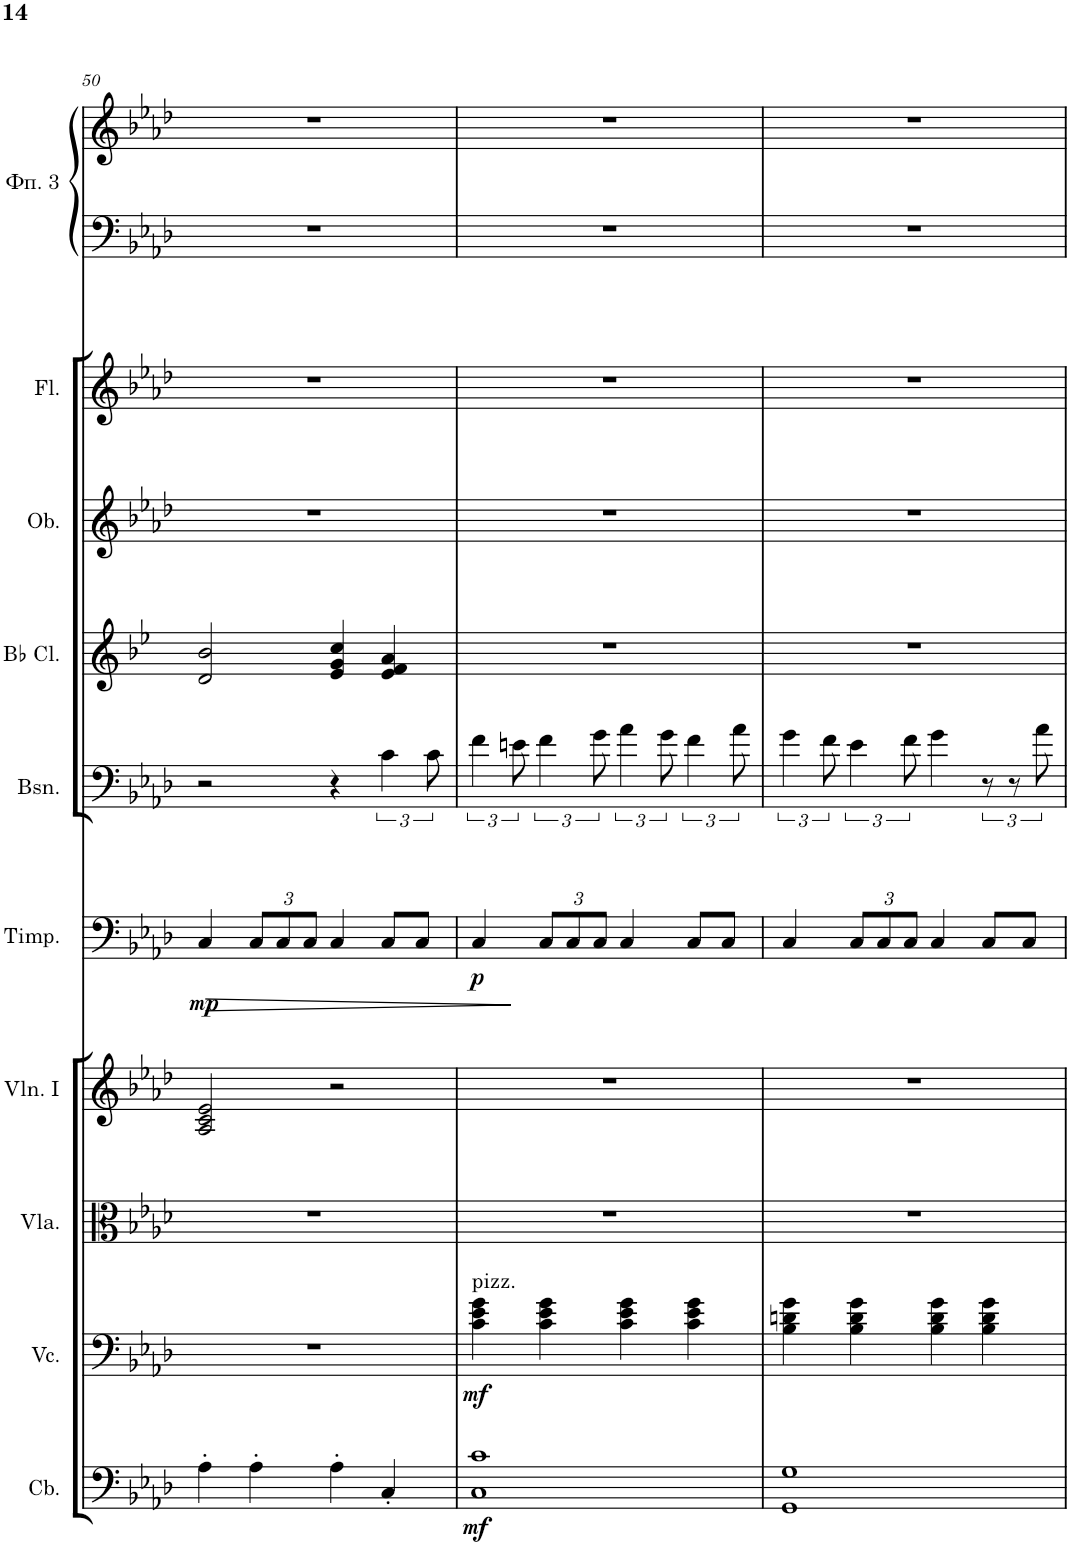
**kern	**dynam	**kern	**dynam	**kern	**kern	**kern	**dynam	**kern	**kern	**kern	**kern	**kern	**kern
*part10	*part10	*part9	*part9	*part8	*part7	*part6	*part6	*part5	*part4	*part3	*part2	*part1	*part1
*staff11	*staff11	*staff10	*staff10	*staff9	*staff8	*staff7	*staff7	*staff6	*staff5	*staff4	*staff3	*staff2	*staff1
*I"Contrabasses	*	*I"Violoncellos	*	*I"Violas	*I"Violins I	*I"Timpani	*	*I"Bassoons	*I"Clarinets in Bb	*I"Oboes	*I"Flutes	*I"Фортепиано 3	*
*I'Cb.	*	*I'Vc.	*	*I'Vla.	*I'Vln. I	*I'Timp.	*	*I'Bsn.	*	*I'Ob.	*I'Fl.	*	*
!!LO:PB:g=z
*clefF4	*	*clefF4	*	*clefC3	*clefG2	*clefF4	*	*clefF4	*clefG2	*clefG2	*clefG2	*clefF4	*clefG2
*Trd7c12	*	*	*	*	*	*	*	*	*Trd1c2	*	*	*	*
*k[b-e-a-d-]	*	*k[b-e-a-d-]	*	*k[b-e-a-d-]	*k[b-e-a-d-]	*k[b-e-a-d-]	*	*k[b-e-a-d-]	*k[b-e-]	*k[b-e-a-d-]	*k[b-e-a-d-]	*k[b-e-a-d-]	*k[b-e-a-d-]
*M4/4	*	*M4/4	*	*M4/4	*M4/4	*M4/4	*	*M4/4	*M4/4	*M4/4	*M4/4	*M4/4	*M4/4
=50	=50	=50	=50	=50	=50	=50	=50	=50	=50	=50	=50	=50	=50
!	!	!	!	!	!	!	!LO:HP:b	!	!	!	!	!	!
!	!	!	!	!	!	!	!LO:DY:n=1:b	!	!	!	!	!	!
4A-'\	.	1r	.	1r	2A-/ 2c/ 2e-/	4C/	> mp	2r	2d/ 2b-/	1r	1r	1r	1r
*	*	*	*	*	*	*Xbrackettup	*	*	*	*	*	*	*
4A-'\	.	.	.	.	.	12C/L	.	.	.	.	.	.	.
.	.	.	.	.	.	12C/	.	.	.	.	.	.	.
.	.	.	.	.	.	12C/J	.	.	.	.	.	.	.
4A-'\	.	.	.	.	2r	4C/	.	4r	4e-/ 4g/ 4cc/	.	.	.	.
4C'/	.	.	.	.	.	8C/L	.	6c\	4e-/ 4f/ 4a/	.	.	.	.
.	.	.	.	.	.	8C/J	.	.	.	.	.	.	.
.	.	.	.	.	.	.	.	12c\	.	.	.	.	.
=51	=51	=51	=51	=51	=51	=51	=51	=51	=51	=51	=51	=51	=51
!	!	!LO:TX:a:t=pizz.	!	!	!	!	!	!	!	!	!	!	!
!	!LO:DY:b	!	!LO:DY:b	!	!	!	!LO:DY:b	!	!	!	!	!	!
1C 1c	mf	4c\ 4e-\ 4g\	mf	1r	1r	4C/	p	6f\	1r	1r	1r	1r	1r
.	.	.	.	.	.	.	.	12en\	.	.	.	.	.
.	.	4c\ 4e-\ 4g\	.	.	.	12C/L	]	6f\	.	.	.	.	.
.	.	.	.	.	.	12C/	.	.	.	.	.	.	.
.	.	.	.	.	.	12C/J	.	12g\	.	.	.	.	.
.	.	4c\ 4e-\ 4g\	.	.	.	4C/	.	6a-\	.	.	.	.	.
.	.	.	.	.	.	.	.	12g\	.	.	.	.	.
.	.	4c\ 4e-\ 4g\	.	.	.	8C/L	.	6f\	.	.	.	.	.
.	.	.	.	.	.	8C/J	.	.	.	.	.	.	.
.	.	.	.	.	.	.	.	12a-\	.	.	.	.	.
=52	=52	=52	=52	=52	=52	=52	=52	=52	=52	=52	=52	=52	=52
1GG 1G	.	4B-\ 4dn\ 4g\	.	1r	1r	4C/	.	6g\	1r	1r	1r	1r	1r
.	.	.	.	.	.	.	.	12f\	.	.	.	.	.
.	.	4B-\ 4d\ 4g\	.	.	.	12C/L	.	6e-\	.	.	.	.	.
.	.	.	.	.	.	12C/	.	.	.	.	.	.	.
.	.	.	.	.	.	12C/J	.	12f\	.	.	.	.	.
.	.	4B-\ 4d\ 4g\	.	.	.	4C/	.	4g\	.	.	.	.	.
.	.	4B-\ 4d\ 4g\	.	.	.	8C/L	.	12r	.	.	.	.	.
.	.	.	.	.	.	.	.	12r	.	.	.	.	.
.	.	.	.	.	.	8C/J	.	.	.	.	.	.	.
.	.	.	.	.	.	.	.	12a-\	.	.	.	.	.
=	=	=	=	=	=	=	=	=	=	=	=	=	=
*-	*-	*-	*-	*-	*-	*-	*-	*-	*-	*-	*-	*-	*-
